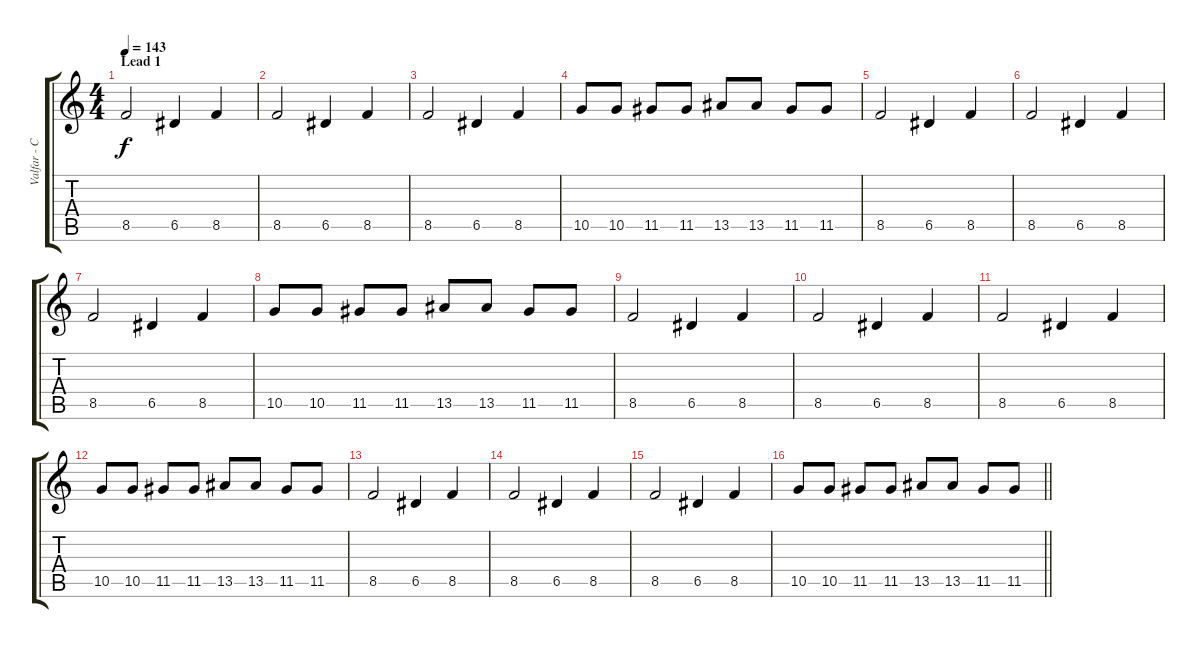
\track ("Valfar - Choirs" "Valfar - C") {instrument distortionguitar}
\staff {score tabs}
\tuning (E4 B3 G3 D3 A2 E2) {hide}
\ts (4 4)
\section ("" "Lead 1")
\tempo 143
\clef g2
\ks c
8.5.2{dy f} 6.5.4 8.5.4 |
8.5.2 6.5.4 8.5.4 |
8.5.2 6.5.4 8.5.4 |
10.5.8 10.5.8 11.5.8 11.5.8 13.5.8 13.5.8 11.5.8 11.5.8 |
8.5.2 6.5.4 8.5.4 |
8.5.2 6.5.4 8.5.4 |
8.5.2 6.5.4 8.5.4 |
10.5.8 10.5.8 11.5.8 11.5.8 13.5.8 13.5.8 11.5.8 11.5.8 |
8.5.2 6.5.4 8.5.4 |
8.5.2 6.5.4 8.5.4 |
8.5.2 6.5.4 8.5.4 |
10.5.8 10.5.8 11.5.8 11.5.8 13.5.8 13.5.8 11.5.8 11.5.8 |
8.5.2 6.5.4 8.5.4 |
8.5.2 6.5.4 8.5.4 |
8.5.2 6.5.4 8.5.4 |
\barLineRight lightlight
10.5.8 10.5.8 11.5.8 11.5.8 13.5.8 13.5.8 11.5.8 11.5.8
